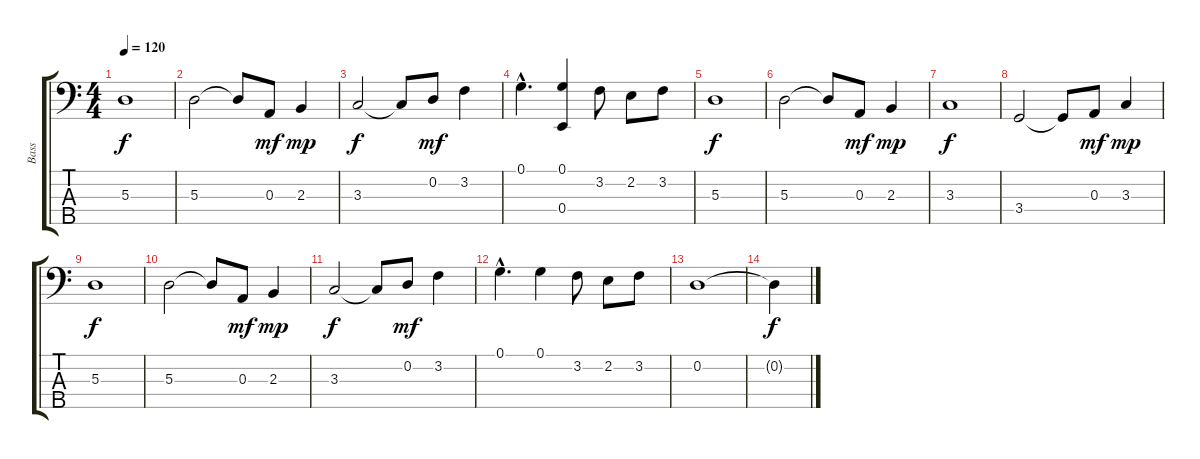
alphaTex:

\track ("Bass" "Bass") {instrument electricbassfinger}
\staff {score tabs}
\tuning (G2 D2 A1 E1 B0) {hide}
\ts (4 4)
\tempo 120
\clef f4
\ks c
5.3.1{dy f} |
5.3.2 5.3{t}.8 0.3.8{dy mf} 2.3.4{dy mp} |
3.3.2{dy f} 3.3{t}.8 0.2.8{dy mf} 3.2.4 |
0.1{hac}.4{d} (0.1 0.4).4 3.2.8 2.2.8 3.2.8 |
5.3.1{dy f} |
5.3.2 5.3{t}.8 0.3.8{dy mf} 2.3.4{dy mp} |
3.3.1{dy f} |
3.4.2 3.4{t}.8 0.3.8{dy mf} 3.3.4{dy mp} |
5.3.1{dy f} |
5.3.2 5.3{t}.8 0.3.8{dy mf} 2.3.4{dy mp} |
3.3.2{dy f} 3.3{t}.8 0.2.8{dy mf} 3.2.4 |
0.1{hac}.4{d} 0.1.4 3.2.8 2.2.8 3.2.8 |
0.2.1 |
0.2{t}.4{dy f}
